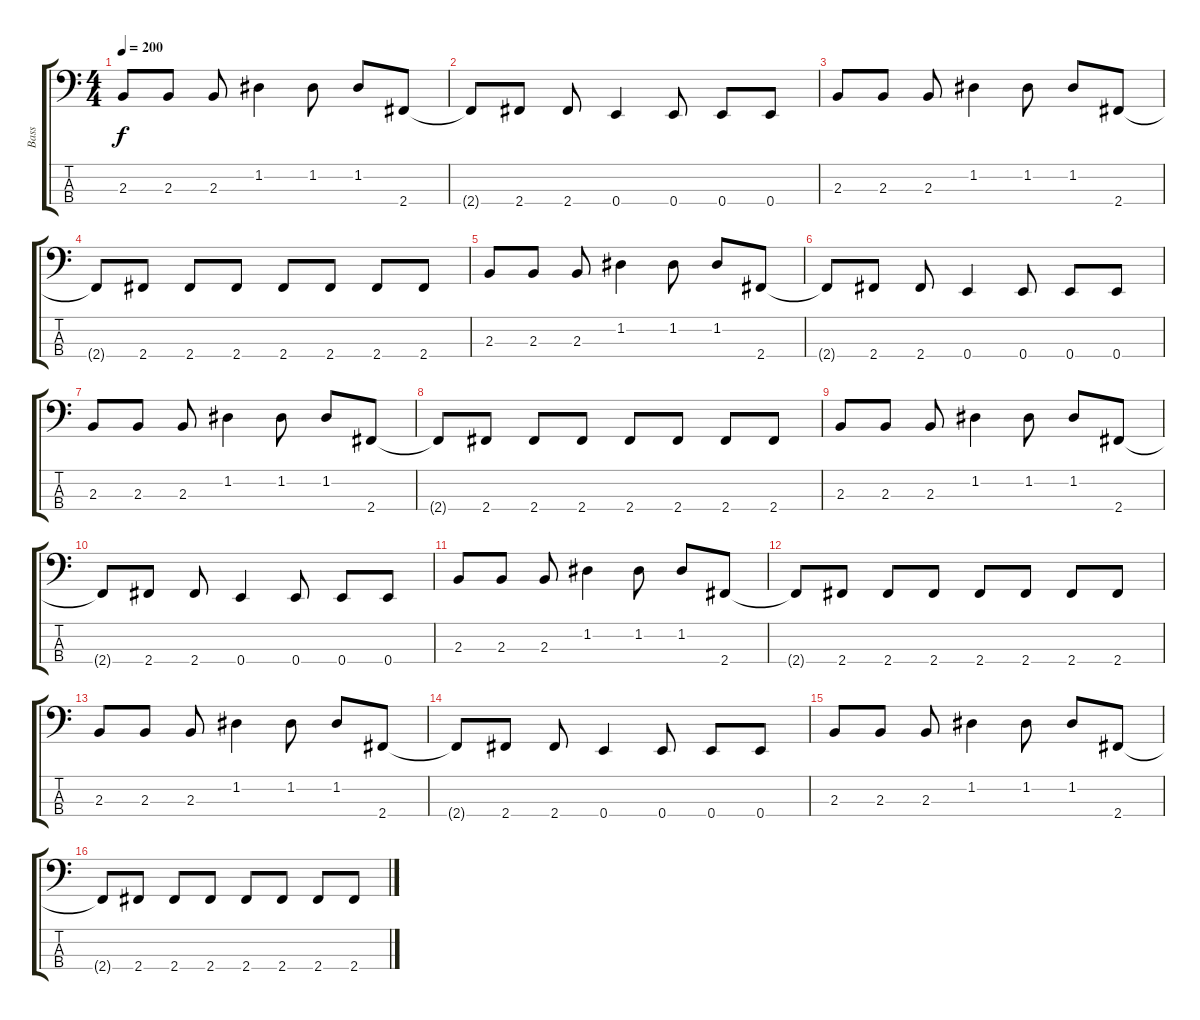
\track ("Bass" "Bass") {instrument electricbassfinger}
\staff {score tabs}
\tuning (G2 D2 A1 E1) {hide}
\ts (4 4)
\tempo 200
\clef f4
\ks c
2.3.8{dy f instrument electricbassfinger} 2.3.8 2.3.8 1.2.4 1.2.8 1.2.8 2.4.8 |
2.4{t}.8 2.4.8 2.4.8 0.4.4 0.4.8 0.4.8 0.4.8 |
2.3.8 2.3.8 2.3.8 1.2.4 1.2.8 1.2.8 2.4.8 |
2.4{t}.8 2.4.8 2.4.8 2.4.8 2.4.8 2.4.8 2.4.8 2.4.8 |
2.3.8 2.3.8 2.3.8 1.2.4 1.2.8 1.2.8 2.4.8 |
2.4{t}.8 2.4.8 2.4.8 0.4.4 0.4.8 0.4.8 0.4.8 |
2.3.8 2.3.8 2.3.8 1.2.4 1.2.8 1.2.8 2.4.8 |
2.4{t}.8 2.4.8 2.4.8 2.4.8 2.4.8 2.4.8 2.4.8 2.4.8 |
2.3.8 2.3.8 2.3.8 1.2.4 1.2.8 1.2.8 2.4.8 |
2.4{t}.8 2.4.8 2.4.8 0.4.4 0.4.8 0.4.8 0.4.8 |
2.3.8 2.3.8 2.3.8 1.2.4 1.2.8 1.2.8 2.4.8 |
2.4{t}.8 2.4.8 2.4.8 2.4.8 2.4.8 2.4.8 2.4.8 2.4.8 |
2.3.8 2.3.8 2.3.8 1.2.4 1.2.8 1.2.8 2.4.8 |
2.4{t}.8 2.4.8 2.4.8 0.4.4 0.4.8 0.4.8 0.4.8 |
2.3.8 2.3.8 2.3.8 1.2.4 1.2.8 1.2.8 2.4.8 |
2.4{t}.8 2.4.8 2.4.8 2.4.8 2.4.8 2.4.8 2.4.8 2.4.8
